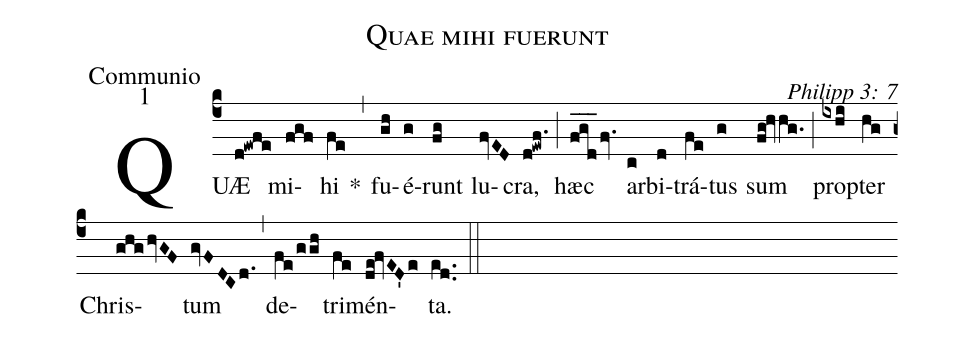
name: Quae mihi fuerunt;
office-part: Communio;
mode: 1;
commentary: Philipp 3: 7;
%%
(c4) QUÆ(d!ewfe) mi(fgf)hi(fe) *(,) fu(gh)é(g)runt(fg) lu(fvED)cra,(d!ewf.) (;) hæc(f_g_d_fv.) ar(c)bi(d)trá(fe)tus(g) sum(fg!hvhg.) (;) prop(ixhi)ter(hg) Chris(ghghvGF)tum(gvFDCd.) (,) de(fe/ggh)tri(fe)mén(de!fvED'e)ta.(ed..) (::)
